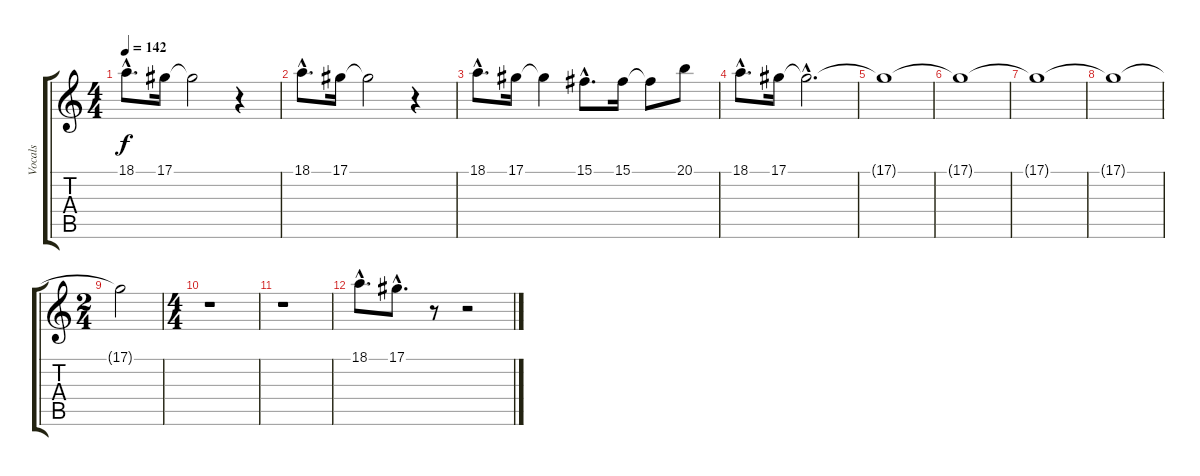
\track ("Vocals" "Vocals") {instrument baritonesax}
\staff {score tabs}
\tuning (Eb4 Bb3 Gb3 Db3 Ab2 Eb2) {hide}
\ts (4 4)
\tempo 142
\clef g2
\ks c
18.1{hac}.8{d dy f} 17.1.16 17.1{t}.2 r.4 |
18.1{hac}.8{d} 17.1.16 17.1{t}.2 r.4 |
18.1{hac}.8{d} 17.1.16 17.1{t}.4 15.1{hac}.8{d} 15.1.16 15.1{t}.8 20.1.8 |
18.1{hac}.8{d} 17.1.16 17.1{hac t}.2{d} |
17.1{t}.1 |
17.1{t}.1 |
17.1{t}.1 |
17.1{t}.1 |
\ts (2 4)
17.1{t}.2 |
\ts (4 4)
r.1 |
r.1 |
18.1{hac}.8{d} 17.1{hac}.8{d} r.8 r.2
